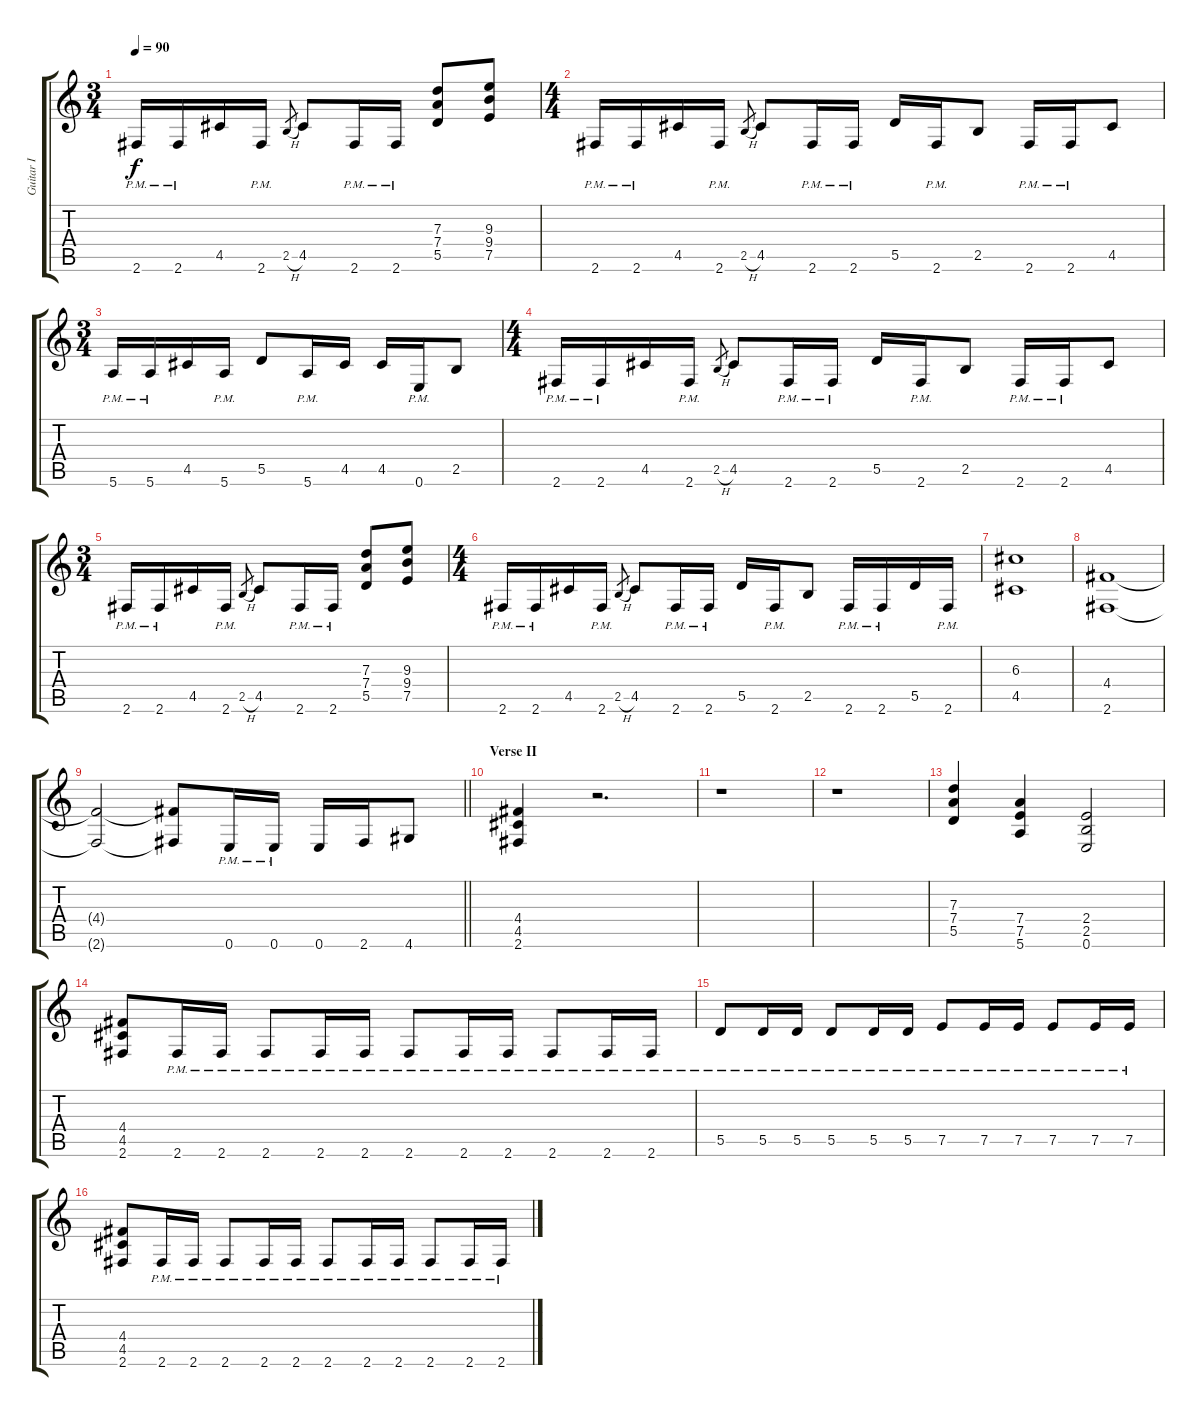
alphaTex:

\track ("Guitar I" "Guitar I") {instrument overdrivenguitar}
\staff {score tabs}
\tuning (E4 B3 G3 D3 A2 E2) {hide}
\ts (3 4)
\tempo 90
\clef g2
\ks c
2.6{pm}.16{dy f} 2.6{pm}.16 4.5.16 2.6{pm}.16 2.5{h}.8{gr} 4.5.8 2.6{pm}.16 2.6{pm}.16 (7.3 7.4 5.5).8 (9.3 9.4 7.5).8 |
\ts (4 4)
2.6{pm}.16 2.6{pm}.16 4.5.16 2.6{pm}.16 2.5{h}.8{gr} 4.5.8 2.6{pm}.16 2.6{pm}.16 5.5.16 2.6{pm}.16 2.5.8 2.6{pm}.16 2.6{pm}.16 4.5.8 |
\ts (3 4)
5.6{pm}.16 5.6{pm}.16 4.5.16 5.6{pm}.16 5.5.8 5.6{pm}.16 4.5.16 4.5.16 0.6{pm}.16 2.5.8 |
\ts (4 4)
2.6{pm}.16 2.6{pm}.16 4.5.16 2.6{pm}.16 2.5{h}.8{gr} 4.5.8 2.6{pm}.16 2.6{pm}.16 5.5.16 2.6{pm}.16 2.5.8 2.6{pm}.16 2.6{pm}.16 4.5.8 |
\ts (3 4)
2.6{pm}.16 2.6{pm}.16 4.5.16 2.6{pm}.16 2.5{h}.8{gr} 4.5.8 2.6{pm}.16 2.6{pm}.16 (7.3 7.4 5.5).8 (9.3 9.4 7.5).8 |
\ts (4 4)
2.6{pm}.16 2.6{pm}.16 4.5.16 2.6{pm}.16 2.5{h}.8{gr} 4.5.8 2.6{pm}.16 2.6{pm}.16 5.5.16 2.6{pm}.16 2.5.8 2.6{pm}.16 2.6{pm}.16 5.5.16 2.6{pm}.16 |
(6.3 4.5).1 |
(4.4 2.6).1 |
\barLineRight lightlight
(4.4{t} 2.6{t}).2 (4.4{t} 2.6{t}).8 0.6{pm}.16 0.6{pm}.16 0.6.16 2.6.16 4.6.8 |
\section ("" "Verse II")
(4.4 4.5 2.6).4 r.2{d} |
r.1 |
r.1 |
(7.3 7.4 5.5).4 (7.4 7.5 5.6).4 (2.4 2.5 0.6).2 |
(4.4 4.5 2.6).8 2.6{pm}.16 2.6{pm}.16 2.6{pm}.8 2.6{pm}.16 2.6{pm}.16 2.6{pm}.8 2.6{pm}.16 2.6{pm}.16 2.6{pm}.8 2.6{pm}.16 2.6{pm}.16 |
5.5{pm}.8 5.5{pm}.16 5.5{pm}.16 5.5{pm}.8 5.5{pm}.16 5.5{pm}.16 7.5{pm}.8 7.5{pm}.16 7.5{pm}.16 7.5{pm}.8 7.5{pm}.16 7.5{pm}.16 |
(4.4 4.5 2.6).8 2.6{pm}.16 2.6{pm}.16 2.6{pm}.8 2.6{pm}.16 2.6{pm}.16 2.6{pm}.8 2.6{pm}.16 2.6{pm}.16 2.6{pm}.8 2.6{pm}.16 2.6{pm}.16
